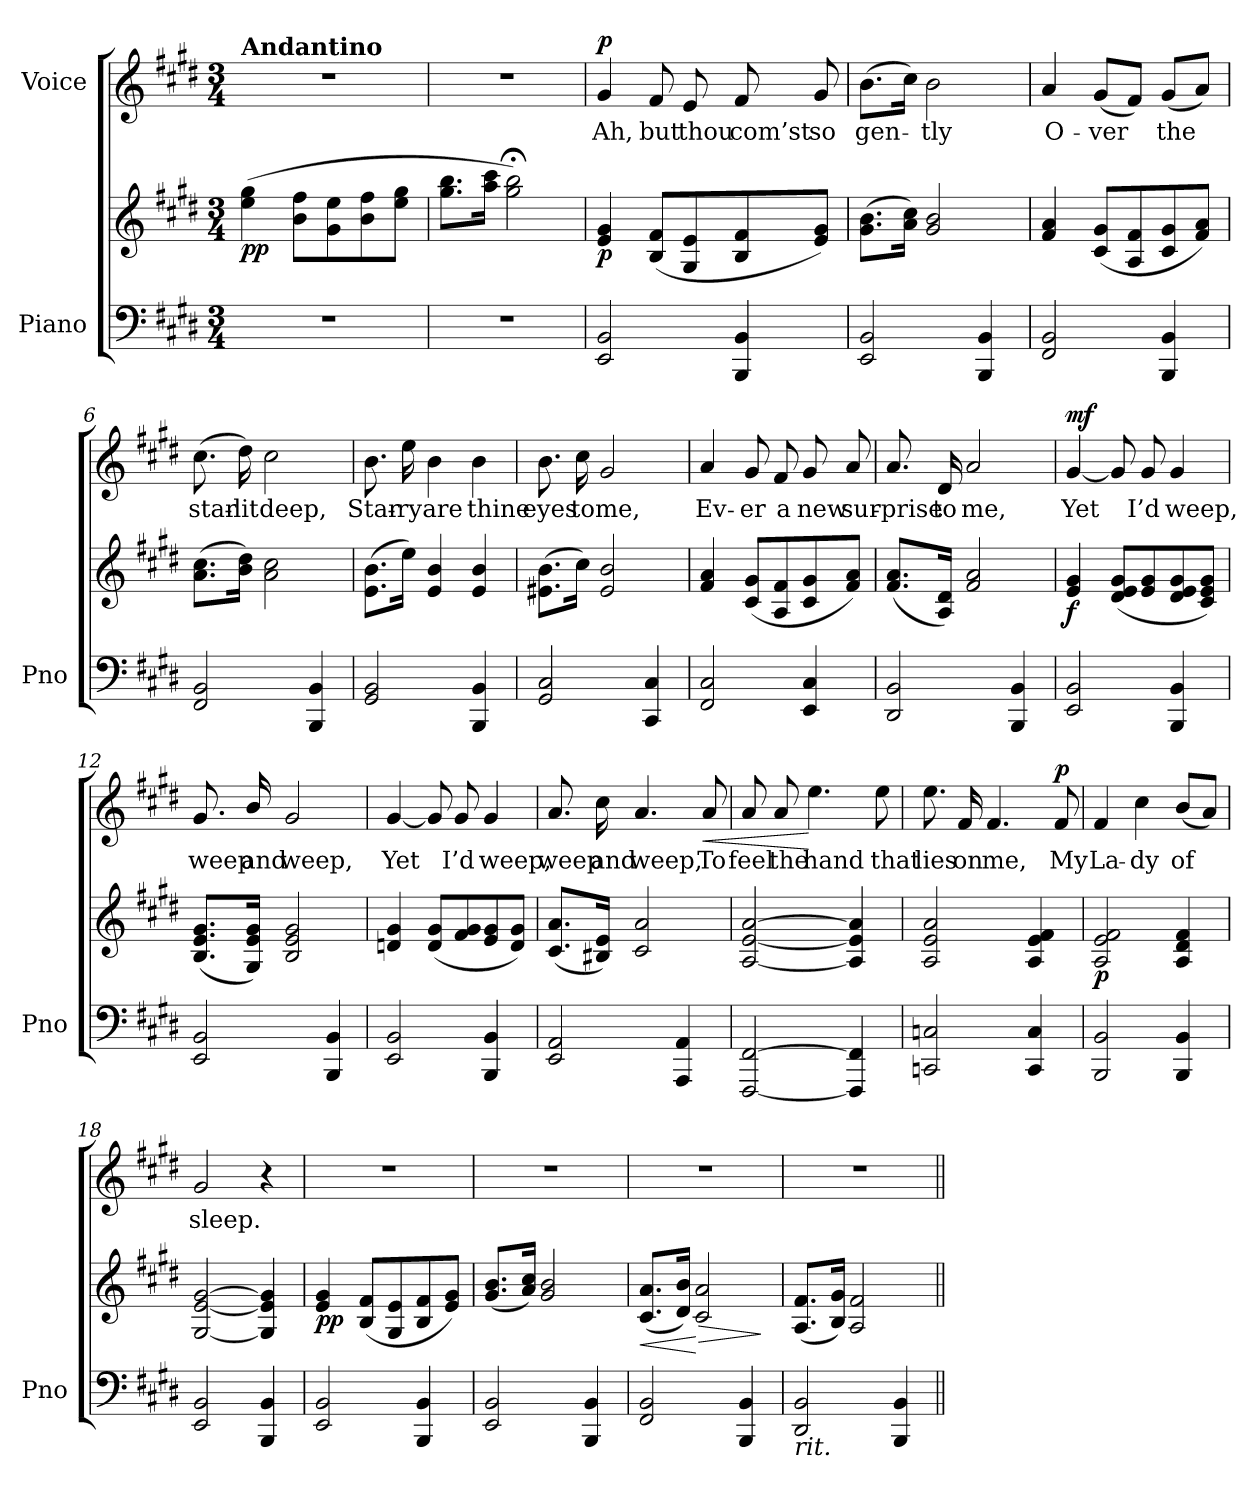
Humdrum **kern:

**kern	**kern	**dynam	**kern	**text	**dynam
*part2	*part2	*part2	*part1	*part1	*part1
*staff3	*staff2	*staff2/3	*staff1	*staff1	*staff1
*I"Piano	*	*	*I"Voice	*	*
*I'Pno	*	*	*	*	*
*clefF4	*clefG2	*	*clefG2	*	*
*k[f#c#g#d#]	*k[f#c#g#d#]	*	*k[f#c#g#d#]	*	*
*M3/4	*M3/4	*	*M3/4	*	*
=1	=1	=1	=1	=1	=1
!	!	!	!LO:TX:a:B:t=Andantino	!	!
!	!	!LO:DY:b	!	!	!
2.r	(4ee\ 4gg#\	pp	2.r	.	.
.	8b\ 8ff#\L	.	.	.	.
.	8g#\ 8ee\	.	.	.	.
.	8b\ 8ff#\	.	.	.	.
.	8ee\ 8gg#\J	.	.	.	.
=2	=2	=2	=2	=2	=2
2.r	8.gg#\ 8.bb\L	.	2.r	.	.
.	16aa\ 16ccc#\Jk	.	.	.	.
.	2gg#\;< 2bb\;<)	.	.	.	.
=3	=3	=3	=3	=3	=3
!	!	!LO:DY:b	!	!LO:LY:b	!LO:DY:a
2EE/ 2BB/	4e/ 4g#/	p	4g#/	Ah,	p
!	!	!	!	!LO:LY:b	!
.	(8B/ 8f#/L	.	8f#/	but	.
!	!	!	!	!LO:LY:b	!
.	8G#/ 8e/	.	8e/	thou	.
!	!	!	!	!LO:LY:b	!
4BBB/ 4BB/	8B/ 8f#/	.	8f#/	com’st	.
!	!	!	!	!LO:LY:b	!
.	8e/ 8g#/J)	.	8g#/	so	.
=4	=4	=4	=4	=4	=4
!	!	!	!	!LO:LY:b	!
2EE/ 2BB/	(8.g#\ 8.b\L	.	(8.b\L	gen-	.
.	16a\ 16cc#\Jk)	.	16cc#\Jk)	.	.
!	!	!	!	!LO:LY:b	!
.	2g#/ 2b/	.	2b\	-tly	.
4BBB/ 4BB/	.	.	.	.	.
=5	=5	=5	=5	=5	=5
!	!	!	!	!LO:LY:b	!
2FF#/ 2BB/	4f#/ 4a/	.	4a/	O-	.
!	!	!	!	!LO:LY:b	!
.	(8c#/ 8g#/L	.	(8g#/L	-ver	.
.	8A/ 8f#/	.	8f#/J)	.	.
!	!	!	!	!LO:LY:b	!
4BBB/ 4BB/	8c#/ 8g#/	.	(8g#/L	the	.
.	8f#/ 8a/J)	.	8a/J)	.	.
!!LO:LB:g=z
=6	=6	=6	=6	=6	=6
!	!	!	!	!LO:LY:b	!
2FF#/ 2BB/	(8.a\ 8.cc#\L	.	(8.cc#\	star-	.
!	!	!	!	!LO:LY:b	!
.	16b\ 16dd#\Jk)	.	16dd#\)	-lit	.
!	!	!	!	!LO:LY:b	!
.	2a\ 2cc#\	.	2cc#\	deep,	.
4BBB/ 4BB/	.	.	.	.	.
=7	=7	=7	=7	=7	=7
!	!	!	!	!LO:LY:b	!
2GG#/ 2BB/	(8.e\ 8.b\L	.	8.b\	Star-	.
!	!	!	!	!LO:LY:b	!
.	16ee\Jk)	.	16ee\	-ry	.
!	!	!	!	!LO:LY:b	!
.	4e/ 4b/	.	4b\	are	.
!	!	!	!	!LO:LY:b	!
4BBB/ 4BB/	4e/ 4b/	.	4b\	thine	.
=8	=8	=8	=8	=8	=8
!	!	!	!	!LO:LY:b	!
2GG#/ 2C#/	(8.e#X\ 8.b\L	.	8.b\	eyes	.
!	!	!	!	!LO:LY:b	!
.	16cc#\Jk)	.	16cc#\	to	.
!	!	!	!	!LO:LY:b	!
.	2e#/ 2b/	.	2g#/	me,	.
4CC#/ 4C#/	.	.	.	.	.
=9	=9	=9	=9	=9	=9
!	!	!	!	!LO:LY:b	!
2FF#/ 2C#/	4f#/ 4a/	.	4a/	Ev-	.
!	!	!	!	!LO:LY:b	!
.	(8c#/ 8g#/L	.	8g#/	-er	.
!	!	!	!	!LO:LY:b	!
.	8A/ 8f#/	.	8f#/	a	.
!	!	!	!	!LO:LY:b	!
4EE/ 4C#/	8c#/ 8g#/	.	8g#/	new	.
!	!	!	!	!LO:LY:b	!
.	8f#/ 8a/J)	.	8a/	sur-	.
=10	=10	=10	=10	=10	=10
!	!	!	!	!LO:LY:b	!
2DD#/ 2BB/	(8.f#/ 8.a/L	.	8.a/	-prise	.
!	!	!	!	!LO:LY:b	!
.	16A/ 16d#/Jk)	.	16d#/	to	.
!	!	!	!	!LO:LY:b	!
.	2f#/ 2a/	.	2a/	me,	.
4BBB/ 4BB/	.	.	.	.	.
!!LO:LB:g=z
=11	=11	=11	=11	=11	=11
!	!	!LO:DY:b	!	!LO:LY:b	!LO:DY:a
2EE/ 2BB/	4e/ 4g#/	f	[4g#/	Yet	mf
.	(8d#/ 8e/ 8g#/L	.	8g#/]	.	.
!	!	!	!	!LO:LY:b	!
.	8e/ 8g#/	.	8g#/	I’d	.
!	!	!	!	!LO:LY:b	!
4BBB/ 4BB/	8d#/ 8e/ 8g#/	.	4g#/	weep,	.
.	8c#/ 8e/ 8g#/J)	.	.	.	.
=12	=12	=12	=12	=12	=12
!	!	!	!	!LO:LY:b	!
2EE/ 2BB/	(8.B/ 8.e/ 8.g#/L	.	8.g#/	weep	.
!	!	!	!	!LO:LY:b	!
.	16G#/ 16e/ 16g#/Jk)	.	16b/	and	.
!	!	!	!	!LO:LY:b	!
.	2B/ 2e/ 2g#/	.	2g#/	weep,	.
4BBB/ 4BB/	.	.	.	.	.
=13	=13	=13	=13	=13	=13
!	!	!	!	!LO:LY:b	!
2EE/ 2BB/	4dn/ 4g#/	.	[4g#/	Yet	.
.	(8d/ 8g#/L	.	8g#/]	.	.
!	!	!	!	!LO:LY:b	!
.	8f#/ 8g#/	.	8g#/	I’d	.
!	!	!	!	!LO:LY:b	!
4BBB/ 4BB/	8e/ 8g#/	.	4g#/	weep,	.
.	8d/ 8g#/J)	.	.	.	.
=14	=14	=14	=14	=14	=14
!	!	!	!	!LO:LY:b	!
2EE/ 2AA/	(8.c#/ 8.a/L	.	8.a/	weep	.
!	!	!	!	!LO:LY:b	!
.	16B#X/ 16e/Jk)	.	16cc#\	and	.
!	!	!	!	!LO:LY:b	!
.	2c#/ 2a/	.	4.a/	weep,	.
4AAA/ 4AA/	.	.	.	.	.
!	!	!	!	!LO:LY:b	!LO:HP:b
.	.	.	8a/	To	<
=15	=15	=15	=15	=15	=15
!	!	!	!	!LO:LY:b	!
[2FFF#/ [2FF#/	[2A/ [2e/ [2a/	.	8a/	feel	.
!	!	!	!	!LO:LY:b	!
.	.	.	8a/	the	.
!	!	!	!	!LO:LY:b	!
.	.	.	4.ee\	hand	[
4FFF#/] 4FF#/]	4A/] 4e/] 4a/]	.	.	.	.
!	!	!	!	!LO:LY:b	!
.	.	.	8ee\	that	.
!!LO:LB:g=z
=16	=16	=16	=16	=16	=16
!	!	!	!	!LO:LY:b	!
2CCn/ 2Cn/	2A/ 2e/ 2a/	.	8.ee\	lies	.
!	!	!	!	!LO:LY:b	!
.	.	.	16f#/	on	.
!	!	!	!	!LO:LY:b	!
.	.	.	4.f#/	me,	.
4CC/ 4C/	4A/ 4e/ 4f#/	.	.	.	.
!	!	!	!	!LO:LY:b	!LO:DY:a
.	.	.	8f#/	My	p
=17	=17	=17	=17	=17	=17
!	!	!LO:DY:b	!	!LO:LY:b	!
2BBB/ 2BB/	2A/ 2e/ 2f#/	p	4f#/	La-	.
!	!	!	!	!LO:LY:b	!
.	.	.	4cc#\	-dy	.
!	!	!	!	!LO:LY:b	!
4BBB/ 4BB/	4A/ 4d#/ 4f#/	.	(8b/L	of	.
.	.	.	8a/J)	.	.
=18	=18	=18	=18	=18	=18
!	!	!	!	!LO:LY:b	!
2EE/ 2BB/	[2G#/ [2e/ [2g#/	.	2g#/	sleep.	.
4BBB/ 4BB/	4G#/] 4e/] 4g#/]	.	4r	.	.
=19	=19	=19	=19	=19	=19
!	!	!LO:DY:b	!	!	!
2EE/ 2BB/	4e/ 4g#/	pp	2.r	.	.
.	(8B/ 8f#/L	.	.	.	.
.	8G#/ 8e/	.	.	.	.
4BBB/ 4BB/	8B/ 8f#/	.	.	.	.
.	8e/ 8g#/J)	.	.	.	.
=20	=20	=20	=20	=20	=20
2EE/ 2BB/	(8.g#/ 8.b/L	.	2.r	.	.
.	16a/ 16cc#/Jk)	.	.	.	.
.	2g#/ 2b/	.	.	.	.
4BBB/ 4BB/	.	.	.	.	.
=21	=21	=21	=21	=21	=21
!	!	!LO:HP:b	!	!	!
2FF#/ 2BB/	(8.c#/ 8.a/L	<	2.r	.	.
.	16d#/ 16b/Jk)	.	.	.	.
!	!	!LO:HP:n=1:b	!	!	!
.	2c#/ 2a/	[ >	.	.	.
4BBB/ 4BB/	.	.	.	.	.
.	.	]	.	.	.
=22	=22	=22	=22	=22	=22
!LO:TX:b:i:t=rit.	!	!	!	!	!
2DD#/ 2BB/	(8.A/ 8.f#/L	.	2.r	.	.
.	16B/ 16g#/Jk)	.	.	.	.
.	2A/ 2f#/	.	.	.	.
4BBB/ 4BB/	.	.	.	.	.
=||	=||	=||	=||	=||	=||
*-	*-	*-	*-	*-	*-
